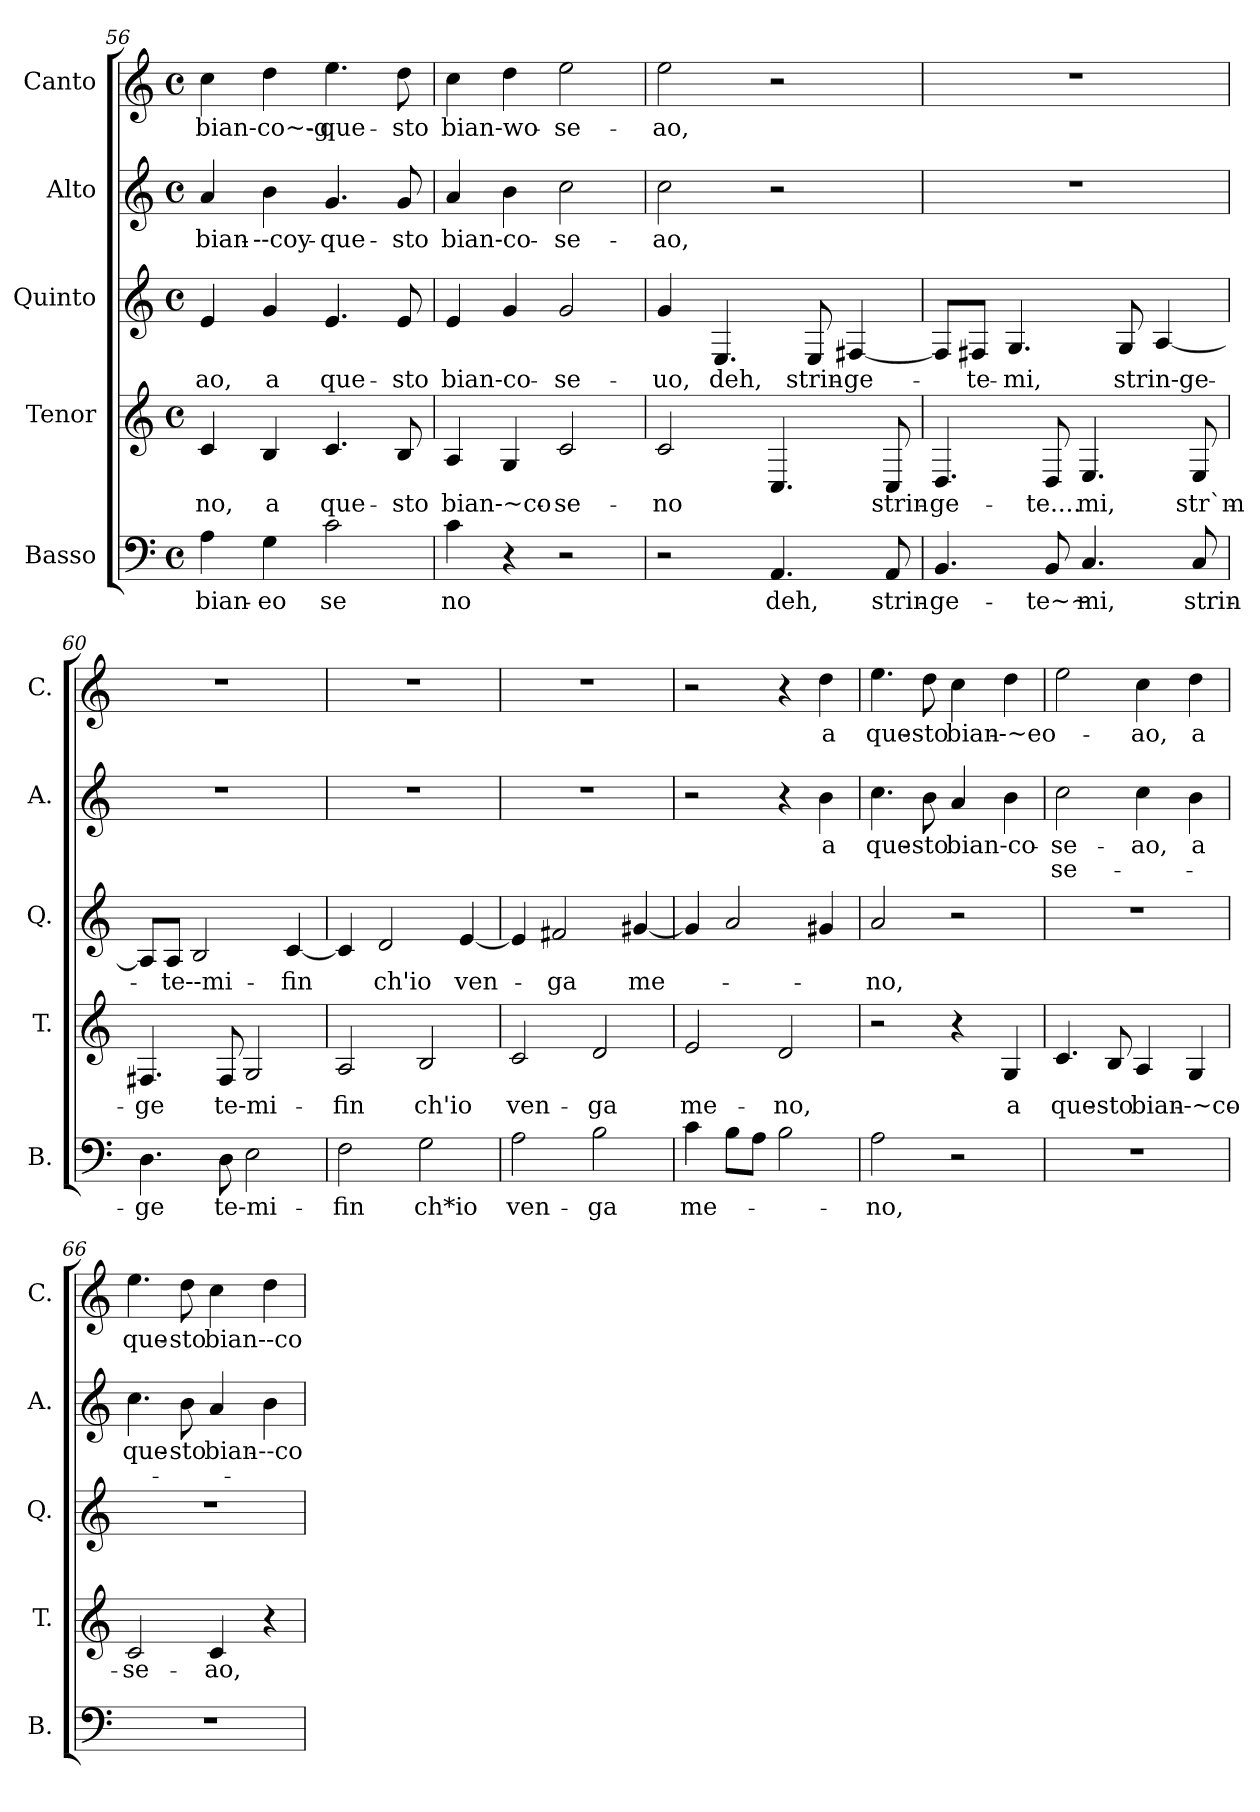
**kern	**text	**kern	**text	**kern	**text	**kern	**text	**text	**kern	**text
*part5	*part5	*part4	*part4	*part3	*part3	*part2	*part2	*part2	*part1	*part1
*staff5	*staff5	*staff4	*staff4	*staff3	*staff3	*staff2	*staff2	*staff2	*staff1	*staff1
*I"Basso	*	*I"Tenor	*	*I"Quinto	*	*I"Alto	*	*	*I"Canto	*
*I'B.	*	*I'T.	*	*I'Q.	*	*I'A.	*	*	*I'C.	*
*clefF4	*	*clefG2	*	*clefG2	*	*clefG2	*	*	*clefG2	*
*k[]	*	*k[]	*	*k[]	*	*k[]	*	*	*k[]	*
*M4/4	*	*M4/4	*	*M4/4	*	*M4/4	*	*	*M4/4	*
*met(c)	*	*met(c)	*	*met(c)	*	*met(c)	*	*	*met(c)	*
=56	=56	=56	=56	=56	=56	=56	=56	=56	=56	=56
!	!LO:LY:b	!	!LO:LY:b	!	!LO:LY:b	!	!LO:LY:b	!	!	!LO:LY:b
4A\	-bian-	4c/	-no,	4e/	-ao,	4a/	-bian-	.	4cc\	-bian-co~-g-
!	!LO:LY:b	!	!LO:LY:b	!	!LO:LY:b	!	!LO:LY:b	!	!	!
4G\	-eo	4B/	-a	4g/	-a	4b\	---coy-	.	4dd\	.
!	!LO:LY:b	!	!LO:LY:b	!	!LO:LY:b	!	!LO:LY:b	!	!	!LO:LY:b
2c\	-se	4.c/	-que-	4.e/	-que-	4.g/	-que-	.	4.ee\	-que-
!	!	!	!LO:LY:b	!	!LO:LY:b	!	!LO:LY:b	!	!	!LO:LY:b
.	.	8B/	-sto	8e/	-sto	8g/	-sto	.	8dd\	-sto
=57	=57	=57	=57	=57	=57	=57	=57	=57	=57	=57
!	!LO:LY:b	!	!LO:LY:b	!	!LO:LY:b	!	!LO:LY:b	!	!	!LO:LY:b
4c\	-no	4A/	-bian-~co-	4e/	-bian-co-	4a/	-bian-co-	.	4cc\	-bian-wo-
4r	.	4G/	.	4g/	.	4b\	.	.	4dd\	.
!	!	!	!LO:LY:b	!	!LO:LY:b	!	!LO:LY:b	!	!	!LO:LY:b
2r	.	2c/	-se-	2g/	-se-	2cc\	-se-	.	2ee\	-se-
=58	=58	=58	=58	=58	=58	=58	=58	=58	=58	=58
!	!	!	!LO:LY:b	!	!LO:LY:b	!	!LO:LY:b	!	!	!LO:LY:b
2r	.	2c/	-no	4g/	-uo,	2cc\	-ao,	.	2ee\	-ao,
!	!	!	!	!	!LO:LY:b	!	!	!	!	!
.	.	.	.	4.E/	-deh,	.	.	.	.	.
!	!LO:LY:b	!	!	!	!	!	!	!	!	!
4.AA/	-deh,	4.C/	.	.	.	2r	.	.	2r	.
!	!	!	!	!	!LO:LY:b	!	!	!	!	!
.	.	.	.	8E/	-strin-	.	.	.	.	.
!	!	!	!	!	!LO:LY:b	!	!	!	!	!
.	.	.	.	[4F#X/	-ge-	.	.	.	.	.
!	!LO:LY:b	!	!LO:LY:b	!	!	!	!	!	!	!
8AA/	-strin-	8C/	-strin-	.	.	.	.	.	.	.
=59	=59	=59	=59	=59	=59	=59	=59	=59	=59	=59
!	!LO:LY:b	!	!LO:LY:b	!	!	!	!	!	!	!
4.BB/	-ge-	4.D/	-ge-	8F#/L]	.	1r	.	.	1r	.
!	!	!	!	!	!LO:LY:b	!	!	!	!	!
.	.	.	.	8F#X/J	-te-	.	.	.	.	.
!	!	!	!	!	!LO:LY:b	!	!	!	!	!
.	.	.	.	4.G/	-mi,	.	.	.	.	.
!	!LO:LY:b	!	!LO:LY:b	!	!	!	!	!	!	!
8BB/	-te~~	8D/	-te....	.	.	.	.	.	.	.
!	!LO:LY:b	!	!LO:LY:b	!	!	!	!	!	!	!
4.C/	-mi,	4.E/	-mi,	.	.	.	.	.	.	.
!	!	!	!	!	!LO:LY:b	!	!	!	!	!
.	.	.	.	8G/	-strin-ge-	.	.	.	.	.
.	.	.	.	[4A/	.	.	.	.	.	.
!	!LO:LY:b	!	!LO:LY:b	!	!	!	!	!	!	!
8C/	-strin-	8E/	-str`m-	.	.	.	.	.	.	.
!!LO:LB:g=z
=60	=60	=60	=60	=60	=60	=60	=60	=60	=60	=60
!	!LO:LY:b	!	!LO:LY:b	!	!	!	!	!	!	!
4.D\	-ge	4.F#X/	-ge	8A/L]	.	1r	.	.	1r	.
!	!	!	!	!	!LO:LY:b	!	!	!	!	!
.	.	.	.	8A/J	-te--mi-	.	.	.	.	.
.	.	.	.	2B/	.	.	.	.	.	.
!	!LO:LY:b	!	!LO:LY:b	!	!	!	!	!	!	!
8D\	-te-mi-	8F#/	-te-mi-	.	.	.	.	.	.	.
2E\	.	2G/	.	.	.	.	.	.	.	.
!	!	!	!	!	!LO:LY:b	!	!	!	!	!
.	.	.	.	[4c/	-fin	.	.	.	.	.
=61	=61	=61	=61	=61	=61	=61	=61	=61	=61	=61
!	!LO:LY:b	!	!LO:LY:b	!	!	!	!	!	!	!
2F\	-fin	2A/	-fin	4c/]	.	1r	.	.	1r	.
!	!	!	!	!	!LO:LY:b	!	!	!	!	!
.	.	.	.	2d/	-ch'io	.	.	.	.	.
!	!LO:LY:b	!	!LO:LY:b	!	!	!	!	!	!	!
2G\	-ch*io	2B/	-ch'io	.	.	.	.	.	.	.
!	!	!	!	!	!LO:LY:b	!	!	!	!	!
.	.	.	.	[4e/	-ven-	.	.	.	.	.
=62	=62	=62	=62	=62	=62	=62	=62	=62	=62	=62
!	!LO:LY:b	!	!LO:LY:b	!	!	!	!	!	!	!
2A\	-ven-	2c/	-ven-	4e/]	.	1r	.	.	1r	.
!	!	!	!	!	!LO:LY:b	!	!	!	!	!
.	.	.	.	2f#X/	-ga	.	.	.	.	.
!	!LO:LY:b	!	!LO:LY:b	!	!	!	!	!	!	!
2B\	-ga	2d/	-ga	.	.	.	.	.	.	.
!	!	!	!	!	!LO:LY:b	!	!	!	!	!
.	.	.	.	[4g#X/	-me-	.	.	.	.	.
=63	=63	=63	=63	=63	=63	=63	=63	=63	=63	=63
!	!LO:LY:b	!	!LO:LY:b	!	!	!	!	!	!	!
4c\	-me-	2e/	-me-	4g#/]	.	2r	.	.	2r	.
8B\L	.	.	.	2a/	.	.	.	.	.	.
8A\J	.	.	.	.	.	.	.	.	.	.
!	!	!	!LO:LY:b	!	!	!	!	!	!	!
2B\	.	2d/	-no,	.	.	4r	.	.	4r	.
!	!	!	!	!	!	!	!LO:LY:b	!	!	!LO:LY:b
.	.	.	.	4g#X/	.	4b\	-a	.	4dd\	-a
=64	=64	=64	=64	=64	=64	=64	=64	=64	=64	=64
!	!LO:LY:b	!	!	!	!LO:LY:b	!	!LO:LY:b	!	!	!LO:LY:b
2A\	-no,	2r	.	2a/	-no,	4.cc\	-que-	.	4.ee\	-que-
!	!	!	!	!	!	!	!LO:LY:b	!	!	!LO:LY:b
.	.	.	.	.	.	8b\	-sto	.	8dd\	-sto
!	!	!	!	!	!	!	!LO:LY:b	!	!	!LO:LY:b
2r	.	4r	.	2r	.	4a/	-bian-co-	.	4cc\	-bian-
!	!	!	!LO:LY:b	!	!	!	!	!	!	!LO:LY:b
.	.	4G/	-a	.	.	4b\	.	.	4dd\	--~eo-
=65	=65	=65	=65	=65	=65	=65	=65	=65	=65	=65
!	!	!	!LO:LY:b	!	!	!	!LO:LY:b	!LO:LY:b	!	!
1r	.	4.c/	-que-	1r	.	2cc\	-se-	-se-	2ee\	.
!	!	!	!LO:LY:b	!	!	!	!	!	!	!
.	.	8B/	-sto	.	.	.	.	.	.	.
!	!	!	!LO:LY:b	!	!	!	!LO:LY:b	!	!	!LO:LY:b
.	.	4A/	-bian-	.	.	4cc\	-ao,	.	4cc\	-ao,
!	!	!	!LO:LY:b	!	!	!	!LO:LY:b	!	!	!LO:LY:b
.	.	4G/	--~co-	.	.	4b\	-a	.	4dd\	-a
!!LO:PB:g=z
=66	=66	=66	=66	=66	=66	=66	=66	=66	=66	=66
!	!	!	!LO:LY:b	!	!	!	!LO:LY:b	!	!	!LO:LY:b
1r	.	2c/	-se-	1r	.	4.cc\	-que-	.	4.ee\	-que-
!	!	!	!	!	!	!	!LO:LY:b	!	!	!LO:LY:b
.	.	.	.	.	.	8b\	-sto	.	8dd\	-sto
!	!	!	!LO:LY:b	!	!	!	!LO:LY:b	!	!	!LO:LY:b
.	.	4c/	-ao,	.	.	4a/	-bian-	.	4cc\	-bian--co-
!	!	!	!	!	!	!	!LO:LY:b	!	!	!
.	.	4r	.	.	.	4b\	---co-	.	4dd\	.
=	=	=	=	=	=	=	=	=	=	=
*-	*-	*-	*-	*-	*-	*-	*-	*-	*-	*-
